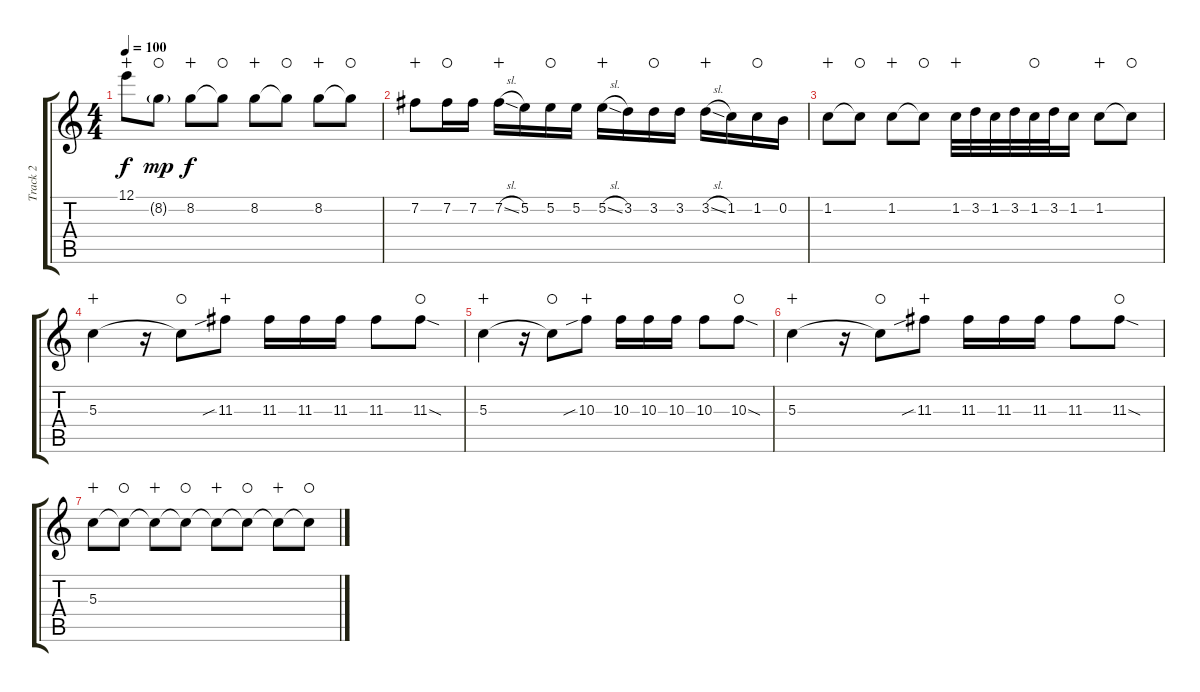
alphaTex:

\track ("Track 2" "Track 2") {instrument overdrivenguitar}
\staff {score tabs}
\tuning (E4 B3 G3 D3 A2 E2) {hide}
\ts (4 4)
\tempo 100
\clef g2
\ks c
12.1.8{dy f wahc} 8.2{g}.8{dy mp waho} 8.2.8{dy f wahc} 8.2{t}.8{waho} 8.2.8{wahc} 8.2{t}.8{waho} 8.2.8{wahc} 8.2{t}.8{waho} |
7.2.8{wahc} 7.2.16{waho} 7.2.16 7.2{sl}.16{wahc} 5.2.16 5.2.16{waho} 5.2.16 5.2{sl}.16{wahc} 3.2.16 3.2.16{waho} 3.2.16 3.2{sl}.16{wahc} 1.2.16 1.2.16{waho} 0.2.16 |
1.2.8{wahc} 1.2{t}.8{waho} 1.2.8{wahc} 1.2{t}.8{waho} 1.2.32{wahc} 3.2.32 1.2.32 3.2.32 1.2.32{waho} 3.2.32 1.2.16 1.2.8{wahc} 1.2{t}.8{waho} |
5.3.4{wahc} r.16 5.3{t}.8{waho} 11.3{sib}.8{wahc} 11.3.16 11.3.16 11.3.16 11.3.8 11.3{sod}.8{waho} |
5.3.4{wahc} r.16 5.3{t}.8{waho} 10.3{sib}.8{wahc} 10.3.16 10.3.16 10.3.16 10.3.8 10.3{sod}.8{waho} |
5.3.4{wahc} r.16 5.3{t}.8{waho} 11.3{sib}.8{wahc} 11.3.16 11.3.16 11.3.16 11.3.8 11.3{sod}.8{waho} |
5.3.8{wahc} 5.3{t}.8{waho} 5.3{t}.8{wahc} 5.3{t}.8{waho} 5.3{t}.8{wahc} 5.3{t}.8{waho} 5.3{t}.8{wahc} 5.3{t}.8{waho}
